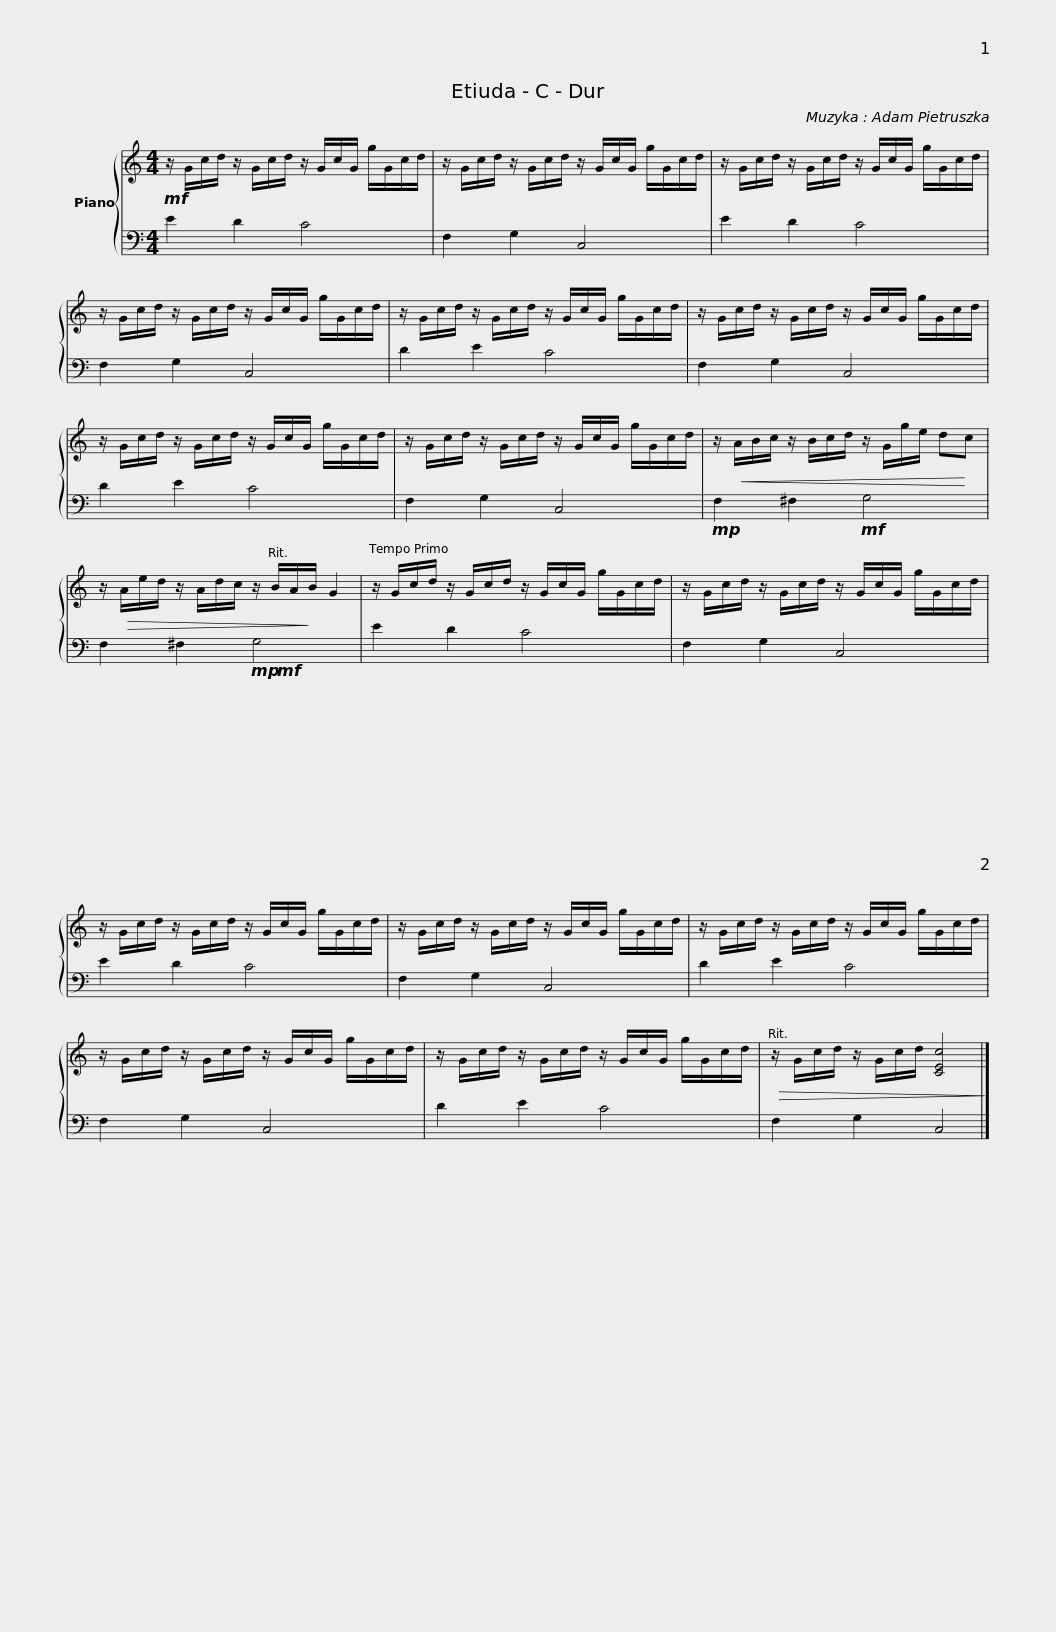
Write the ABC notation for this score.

X:1
%%score { 1 | 2 }
L:1/8
M:4/4
I:linebreak $
K:C
V:1 treble
V:2 bass
V:1
!mf! z/ G/c/d/ z/ G/c/d/ z/ G/c/G/ g/G/c/d/ | z/ G/c/d/ z/ G/c/d/ z/ G/c/G/ g/G/c/d/ |$ z/ G/c/d/ z/ G/c/d/ z/ G/c/G/ g/G/c/d/ | z/ G/c/d/ z/ G/c/d/ z/ G/c/G/ g/G/c/d/ |$ z/ G/c/d/ z/ G/c/d/ z/ G/c/G/ g/G/c/d/ | %5
 z/ G/c/d/ z/ G/c/d/ z/ G/c/G/ g/G/c/d/ |$ z/ G/c/d/ z/ G/c/d/ z/ G/c/G/ g/G/c/d/ | z/ G/c/d/ z/ G/c/d/ z/ G/c/G/ g/G/c/d/ | z/!<(! A/B/c/ z/ B/c/d/ z/ G/g/e/ d!<)!c |$ z/!>(! A/e/d/ z/ A/d/c/ z/ B/A/!>)!B/ G2 | %10
 z/ G/c/d/ z/ G/c/d/ z/ G/c/G/ g/G/c/d/ | z/ G/c/d/ z/ G/c/d/ z/ G/c/G/ g/G/c/d/ |$ z/ G/c/d/ z/ G/c/d/ z/ G/c/G/ g/G/c/d/ | z/ G/c/d/ z/ G/c/d/ z/ G/c/G/ g/G/c/d/ |$ z/ G/c/d/ z/ G/c/d/ z/ G/c/G/ g/G/c/d/ | %15
 z/ G/c/d/ z/ G/c/d/ z/ G/c/G/ g/G/c/d/ |$ z/ G/c/d/ z/ G/c/d/ z/ G/c/G/ g/G/c/d/ |!>(! z/ G/c/d/ z/ G/c/d/ [CEc]4!>)! |] %18
V:2
 E2 D2 C4 | F,2 G,2 C,4 |$ E2 D2 C4 | F,2 G,2 C,4 |$ D2 E2 C4 | %5
 F,2 G,2 C,4 |$ D2 E2 C4 | F,2 G,2 C,4 |!mp! F,2 ^F,2!mf! G,4 |$ F,2 ^F,2!mp!!mf! G,4 | %10
 E2 D2 C4 | F,2 G,2 C,4 |$ E2 D2 C4 | F,2 G,2 C,4 |$ D2 E2 C4 | %15
 F,2 G,2 C,4 |$ D2 E2 C4 | F,2 G,2 C,4 |] %18
